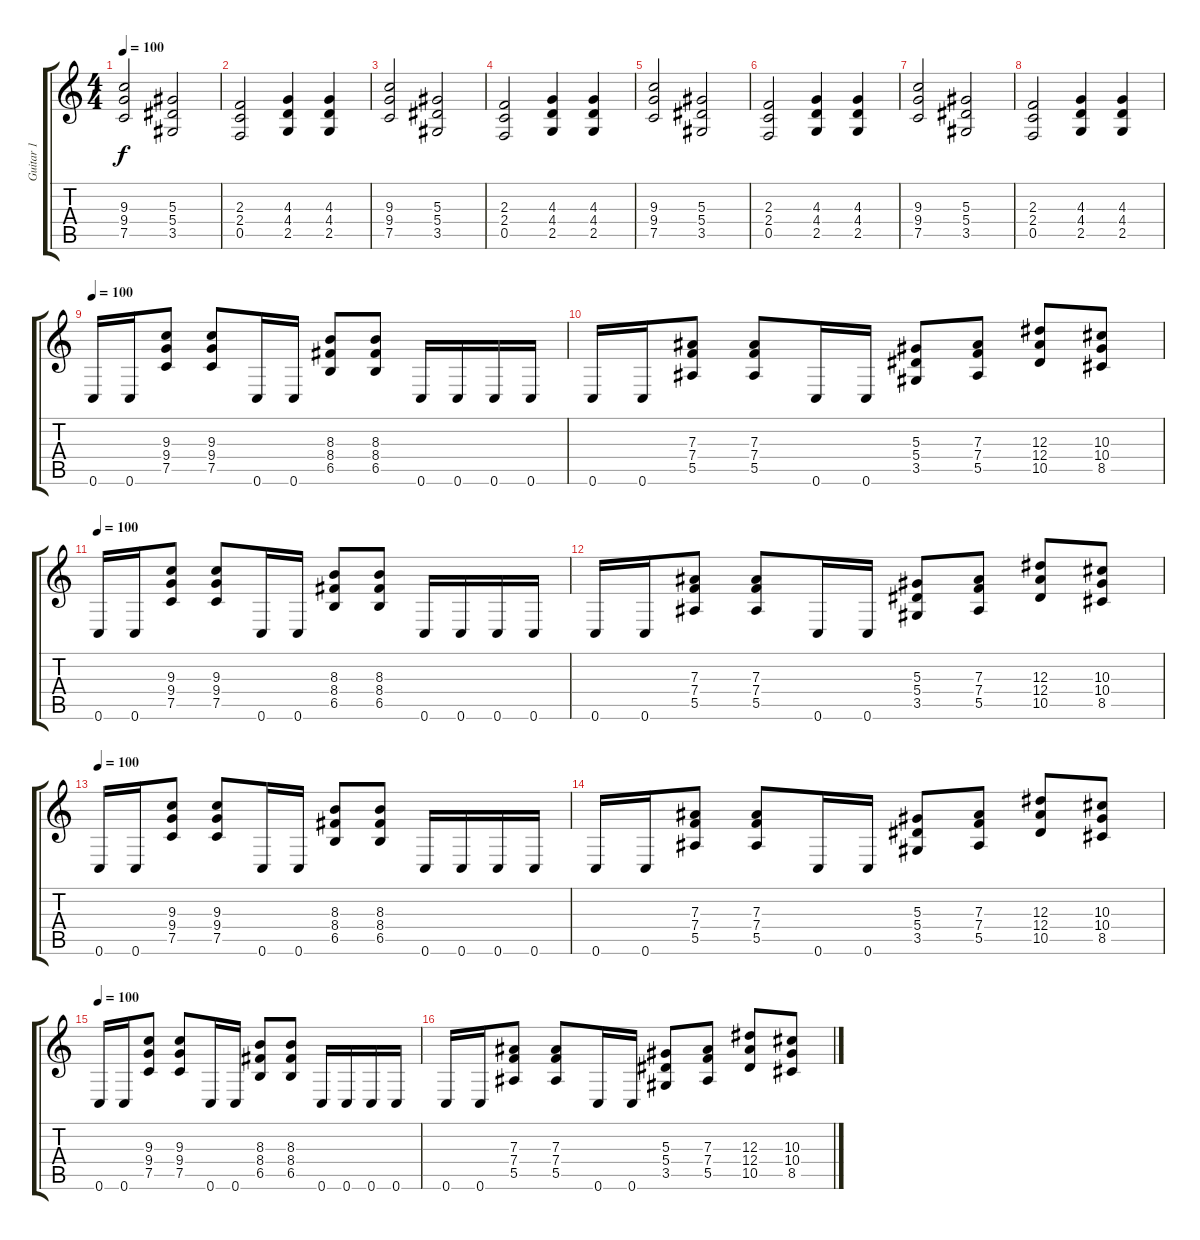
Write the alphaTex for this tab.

\track ("Guitar 1" "Guitar 1") {instrument overdrivenguitar}
\staff {score tabs}
\tuning (C4 G3 Eb3 Bb2 F2 C2) {hide}
\ts (4 4)
\tempo 100
\clef g2
\ks c
(9.3 9.4 7.5).2{dy f} (5.3 5.4 3.5).2 |
(2.3 2.4 0.5).2 (4.3 4.4 2.5).4 (4.3 4.4 2.5).4 |
(9.3 9.4 7.5).2 (5.3 5.4 3.5).2 |
(2.3 2.4 0.5).2 (4.3 4.4 2.5).4 (4.3 4.4 2.5).4 |
(9.3 9.4 7.5).2 (5.3 5.4 3.5).2 |
(2.3 2.4 0.5).2 (4.3 4.4 2.5).4 (4.3 4.4 2.5).4 |
(9.3 9.4 7.5).2 (5.3 5.4 3.5).2 |
(2.3 2.4 0.5).2 (4.3 4.4 2.5).4 (4.3 4.4 2.5).4 |
\tempo 100
0.6.16 0.6.16 (9.3 9.4 7.5).8 (9.3 9.4 7.5).8 0.6.16 0.6.16 (8.3 8.4 6.5).8 (8.3 8.4 6.5).8 0.6.16 0.6.16 0.6.16 0.6.16 |
0.6.16 0.6.16 (7.3 7.4 5.5).8 (7.3 7.4 5.5).8 0.6.16 0.6.16 (5.3 5.4 3.5).8 (7.3 7.4 5.5).8 (12.3 12.4 10.5).8 (10.3 10.4 8.5).8 |
\tempo 100
0.6.16 0.6.16 (9.3 9.4 7.5).8 (9.3 9.4 7.5).8 0.6.16 0.6.16 (8.3 8.4 6.5).8 (8.3 8.4 6.5).8 0.6.16 0.6.16 0.6.16 0.6.16 |
0.6.16 0.6.16 (7.3 7.4 5.5).8 (7.3 7.4 5.5).8 0.6.16 0.6.16 (5.3 5.4 3.5).8 (7.3 7.4 5.5).8 (12.3 12.4 10.5).8 (10.3 10.4 8.5).8 |
\tempo 100
0.6.16 0.6.16 (9.3 9.4 7.5).8 (9.3 9.4 7.5).8 0.6.16 0.6.16 (8.3 8.4 6.5).8 (8.3 8.4 6.5).8 0.6.16 0.6.16 0.6.16 0.6.16 |
0.6.16 0.6.16 (7.3 7.4 5.5).8 (7.3 7.4 5.5).8 0.6.16 0.6.16 (5.3 5.4 3.5).8 (7.3 7.4 5.5).8 (12.3 12.4 10.5).8 (10.3 10.4 8.5).8 |
\tempo 100
0.6.16 0.6.16 (9.3 9.4 7.5).8 (9.3 9.4 7.5).8 0.6.16 0.6.16 (8.3 8.4 6.5).8 (8.3 8.4 6.5).8 0.6.16 0.6.16 0.6.16 0.6.16 |
0.6.16 0.6.16 (7.3 7.4 5.5).8 (7.3 7.4 5.5).8 0.6.16 0.6.16 (5.3 5.4 3.5).8 (7.3 7.4 5.5).8 (12.3 12.4 10.5).8 (10.3 10.4 8.5).8
